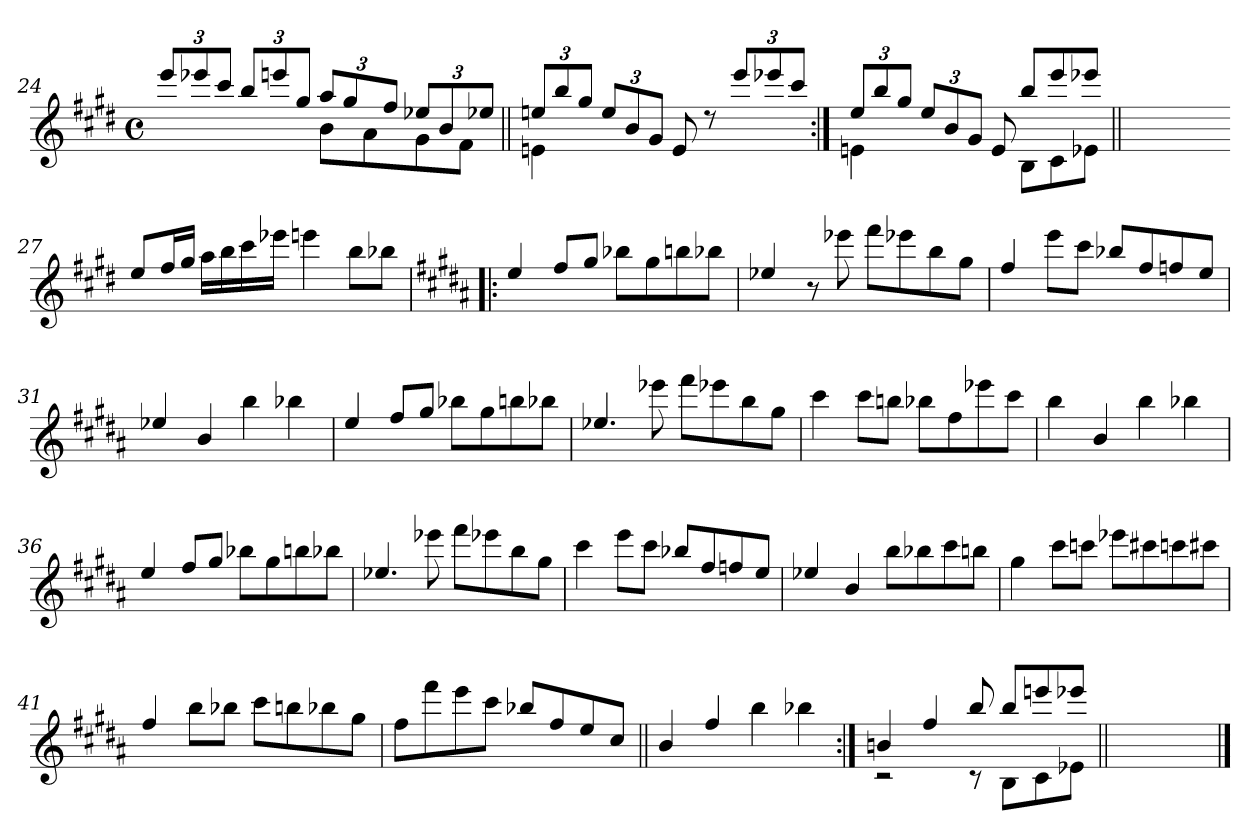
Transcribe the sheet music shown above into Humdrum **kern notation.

**kern
*part1
*staff1
!!LO:LB:g=z
*clefG2
*k[f#c#g#d#]
*E:
*M4/4
*met(c)
=24
*^
12eee/L	2ryy
12eee-X/	.
12ccc#/J	.
12bb/L	.
12eeen/	.
12gg#/J	.
12aa/L	8b\L
12gg#/	.
.	8a\
12ff#/J	.
12ee-X/L	8g#\
12b/	.
.	8f#\J
12ee-X/J	.
=25||	=25||
12een/L	4en\
12bb/	.
12gg#/J	.
12ee/L	4ryy
12b/	.
12g#/J	.
8e/	2ryy
8rdd	.
12eee/L	.
12eee-X/	.
12ccc#/J	.
=26:|!	=26:|!
12ee/L	4en\
12bb/	.
12gg#/J	.
12ee/L	4ryy
12b/	.
12g#/J	.
8e/	8ryy
8bb/L	8B\L
8eee/	8c#\
8eee-X/J	8e-X\J
*v	*v
=26X261||
1ryy
!!LO:LB:g=z
=27-
8ee/L
16ff#/L
16gg#/JJ
16aa\LL
16bb\
16ccc#\
16eee-X\JJ
4eeen\
8bb\L
8bb-X\J
=28!|:
*k[f#c#g#d#a#]
*B:
4ee/
8ff#/L
8gg#/J
8bb-X\L
8gg#\
8bbn\
8bb-X\J
=29
4ee-X/
8r
8eee-X\
8fff#\L
8eee-X\
8bb\
8gg#\J
!!LO:LB:g=z
=30
4ff#/
8eee\L
8ccc#\J
8bb-X/L
8ff#/
8ffn/
8ee/J
=31
4ee-X/
4b/
4bb\
4bb-X\
=32
4ee/
8ff#/L
8gg#/J
8bb-X\L
8gg#\
8bbn\
8bb-X\J
!!LO:PB:g=z
=33
4.ee-X/
8eee-X\
8fff#\L
8eee-X\
8bb\
8gg#\J
=34
4ccc#\
8ccc#\L
8bbn\J
8bb-X\L
8ff#\
8eee-X\
8ccc#\J
=35
4bb\
4b/
4bb\
4bb-X\
!!LO:LB:g=z
=36
4ee/
8ff#/L
8gg#/J
8bb-X\L
8gg#\
8bbn\
8bb-X\J
=37
4.ee-X/
8eee-X\
8fff#\L
8eee-X\
8bb\
8gg#\J
=38
4ccc#\
8eee\L
8ccc#\J
8bb-X/L
8ff#/
8ffn/
8ee/J
!!LO:LB:g=z
=39
4ee-X/
4b/
8bb\L
8bb-X\
8ccc#\
8bbn\J
=40
4gg#\
8ccc#\L
8cccn\J
8eee-X\L
8ccc#X\
8cccn\
8ccc#X\J
=41
4ff#/
8bb\L
8bb-X\J
8ccc#\L
8bbn\
8bb-X\
8gg#\J
!!LO:LB:g=z
=42
8ff#\L
8fff#\
8eee\
8ccc#\J
8bb-X/L
8ff#/
8ee/
8cc#/J
=43||
4b/
4ff#/
4bb\
4bb-X\
=44:|!
*^
4bn/	2rc
4ff#/	.
8bb/	8rc
8bb/L	8B\L
8eeen/	8c#\
8eee-X/J	8e-X\J
*v	*v
=45||
1ryy
==
*-
